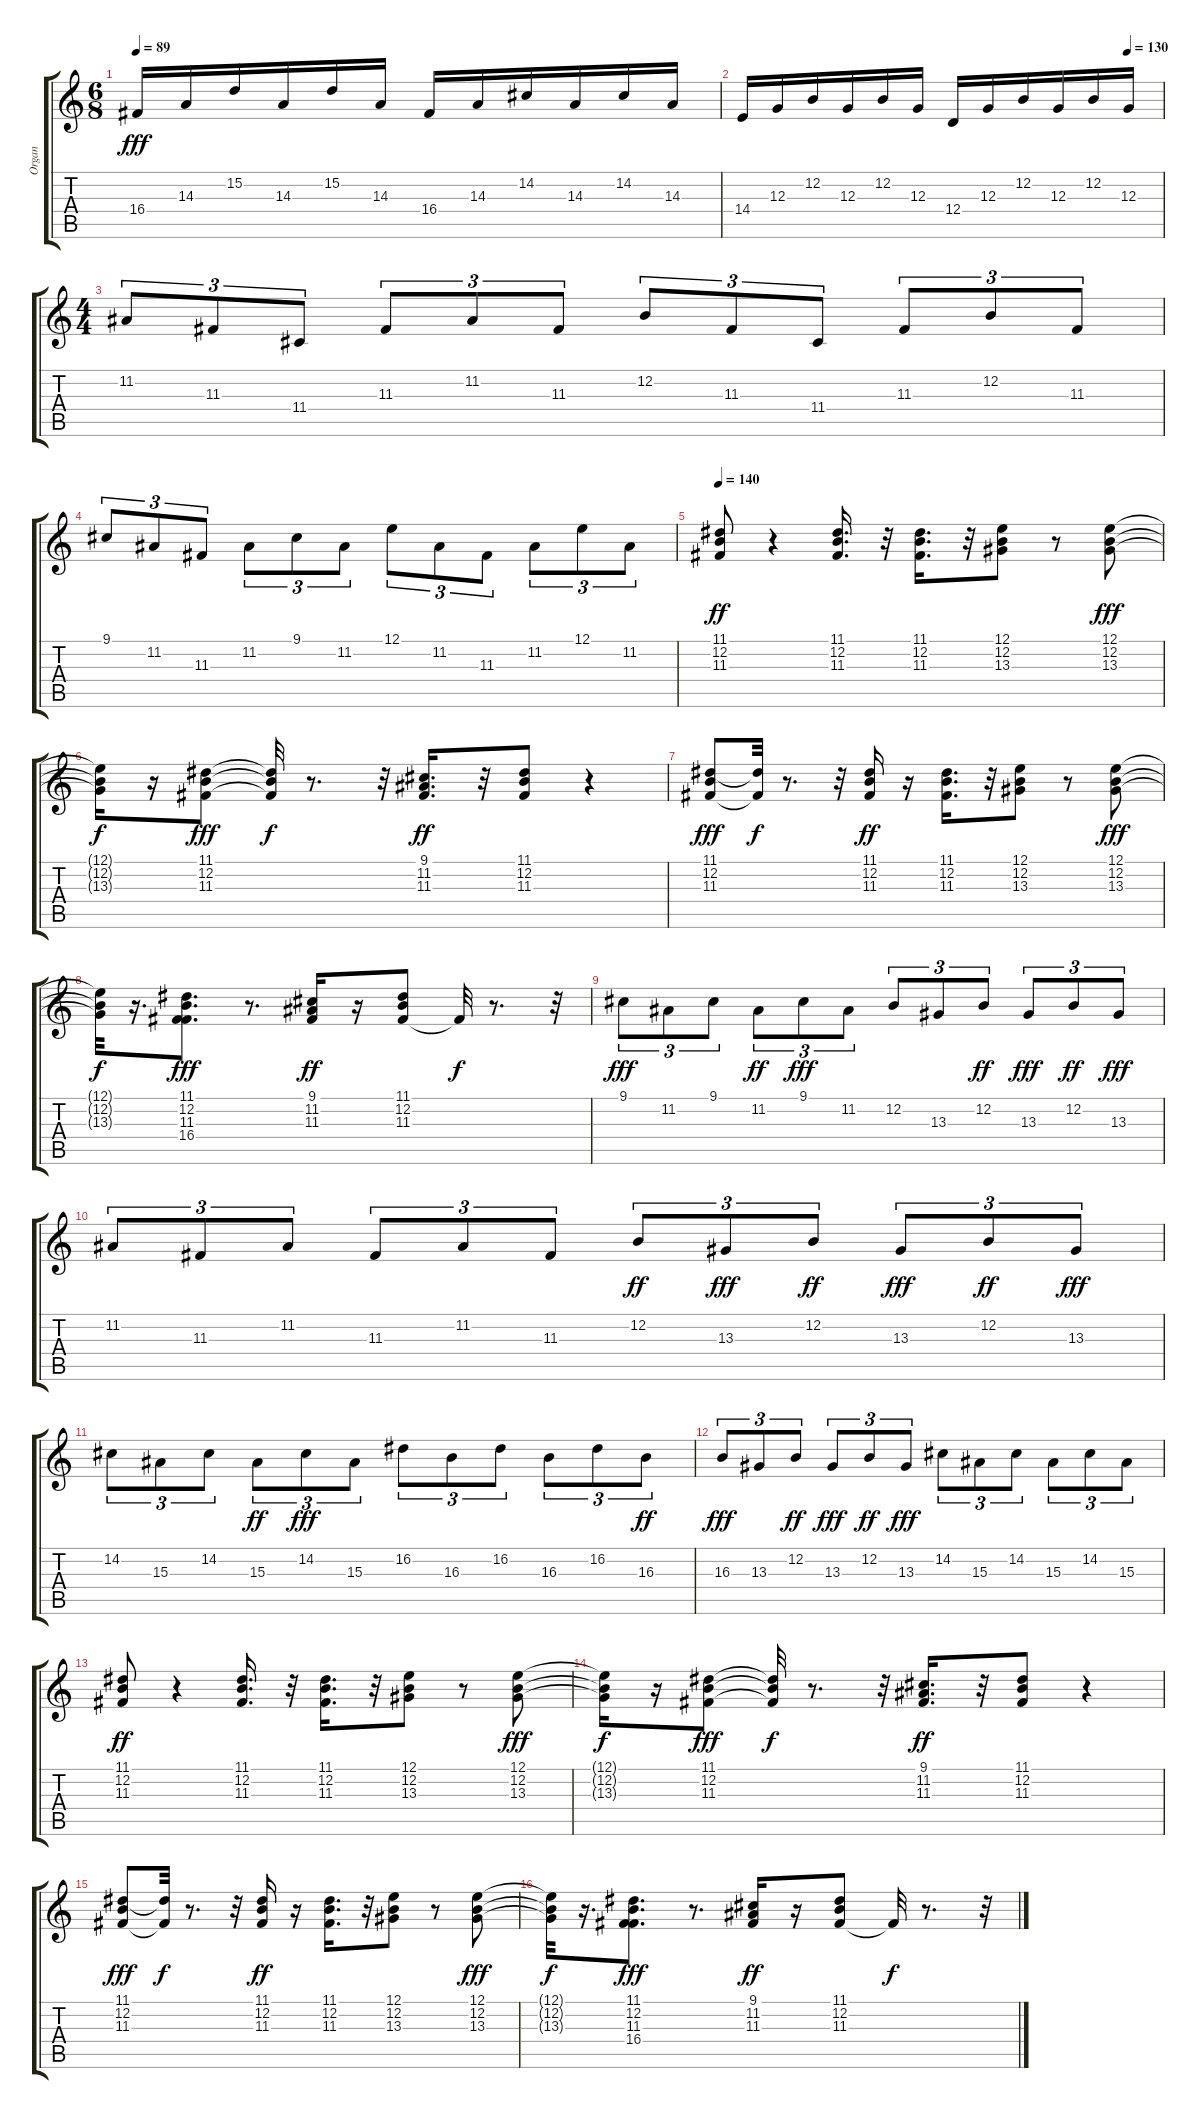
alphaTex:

\track ("Organ" "Organ") {instrument rockorgan}
\staff {score tabs}
\tuning (E4 B3 G3 D3 A2 E2) {hide}
\ts (6 8)
\tempo 89
\clef g2
\ks c
16.4.16{dy fff} 14.3.16 15.2.16 14.3.16 15.2.16 14.3.16 16.4.16 14.3.16 14.2.16 14.3.16 14.2.16 14.3.16 |
\tempo (130 0.9166666666666666)
14.4.16 12.3.16 12.2.16 12.3.16 12.2.16 12.3.16 12.4.16 12.3.16 12.2.16 12.3.16 12.2.16 12.3.16 |
\ts (4 4)
11.2.8{tu (3 2)} 11.3.8{tu (3 2)} 11.4.8{tu (3 2)} 11.3.8{tu (3 2)} 11.2.8{tu (3 2)} 11.3.8{tu (3 2)} 12.2.8{tu (3 2)} 11.3.8{tu (3 2)} 11.4.8{tu (3 2)} 11.3.8{tu (3 2)} 12.2.8{tu (3 2)} 11.3.8{tu (3 2)} |
9.1.8{tu (3 2)} 11.2.8{tu (3 2)} 11.3.8{tu (3 2)} 11.2.8{tu (3 2)} 9.1.8{tu (3 2)} 11.2.8{tu (3 2)} 12.1.8{tu (3 2)} 11.2.8{tu (3 2)} 11.3.8{tu (3 2)} 11.2.8{tu (3 2)} 12.1.8{tu (3 2)} 11.2.8{tu (3 2)} |
\tempo 140
(11.1 12.2 11.3).8{dy ff instrument rockorgan} r.4 (11.1 12.2 11.3).16{d} r.32 (11.1 12.2 11.3).16{d} r.32 (12.1 12.2 13.3).8 r.8 (12.1 12.2 13.3).8{dy fff} |
(12.1{t} 12.2{t} 13.3{t}).16{dy f} r.16 (11.1 12.2 11.3).8{dy fff} (11.1{t} 12.2{t} 11.3{t}).32{dy f} r.8{d} r.32 (9.1 11.2 11.3).16{d dy ff} r.32 (11.1 12.2 11.3).8 r.4 |
(11.1 12.2 11.3).8{dy fff} (11.1{t} 11.3{t}).32{dy f} r.8{d} r.32 (11.1 12.2 11.3).16{dy ff} r.16 (11.1 12.2 11.3).16{d} r.32 (12.1 12.2 13.3).8 r.8 (12.1 12.2 13.3).8{dy fff} |
(12.1{t} 12.2{t} 13.3{t}).32{dy f} r.16{d} (11.1 12.2 11.3 16.4).8{d dy fff} r.8{d} (9.1 11.2 11.3).16{dy ff} r.16 (11.1 12.2 11.3).8 11.3{t}.32{dy f} r.8{d} r.32 |
9.1.8{tu (3 2) dy fff instrument honkytonkpiano} 11.2.8{tu (3 2)} 9.1.8{tu (3 2)} 11.2.8{tu (3 2) dy ff} 9.1.8{tu (3 2) dy fff} 11.2.8{tu (3 2)} 12.2.8{tu (3 2)} 13.3.8{tu (3 2)} 12.2.8{tu (3 2) dy ff} 13.3.8{tu (3 2) dy fff} 12.2.8{tu (3 2) dy ff} 13.3.8{tu (3 2) dy fff} |
11.2.8{tu (3 2)} 11.3.8{tu (3 2)} 11.2.8{tu (3 2)} 11.3.8{tu (3 2)} 11.2.8{tu (3 2)} 11.3.8{tu (3 2)} 12.2.8{tu (3 2) dy ff} 13.3.8{tu (3 2) dy fff} 12.2.8{tu (3 2) dy ff} 13.3.8{tu (3 2) dy fff} 12.2.8{tu (3 2) dy ff} 13.3.8{tu (3 2) dy fff} |
14.2.8{tu (3 2)} 15.3.8{tu (3 2)} 14.2.8{tu (3 2)} 15.3.8{tu (3 2) dy ff} 14.2.8{tu (3 2) dy fff} 15.3.8{tu (3 2)} 16.2.8{tu (3 2)} 16.3.8{tu (3 2)} 16.2.8{tu (3 2)} 16.3.8{tu (3 2)} 16.2.8{tu (3 2)} 16.3.8{tu (3 2) dy ff} |
16.3.8{tu (3 2) dy fff} 13.3.8{tu (3 2)} 12.2.8{tu (3 2) dy ff} 13.3.8{tu (3 2) dy fff} 12.2.8{tu (3 2) dy ff} 13.3.8{tu (3 2) dy fff} 14.2.8{tu (3 2)} 15.3.8{tu (3 2)} 14.2.8{tu (3 2)} 15.3.8{tu (3 2)} 14.2.8{tu (3 2)} 15.3.8{tu (3 2)} |
(11.1 12.2 11.3).8{dy ff instrument rockorgan} r.4 (11.1 12.2 11.3).16{d} r.32 (11.1 12.2 11.3).16{d} r.32 (12.1 12.2 13.3).8 r.8 (12.1 12.2 13.3).8{dy fff} |
(12.1{t} 12.2{t} 13.3{t}).16{dy f} r.16 (11.1 12.2 11.3).8{dy fff} (11.1{t} 12.2{t} 11.3{t}).32{dy f} r.8{d} r.32 (9.1 11.2 11.3).16{d dy ff} r.32 (11.1 12.2 11.3).8 r.4 |
(11.1 12.2 11.3).8{dy fff} (11.1{t} 11.3{t}).32{dy f} r.8{d} r.32 (11.1 12.2 11.3).16{dy ff} r.16 (11.1 12.2 11.3).16{d} r.32 (12.1 12.2 13.3).8 r.8 (12.1 12.2 13.3).8{dy fff} |
(12.1{t} 12.2{t} 13.3{t}).32{dy f} r.16{d} (11.1 12.2 11.3 16.4).8{d dy fff} r.8{d} (9.1 11.2 11.3).16{dy ff} r.16 (11.1 12.2 11.3).8 11.3{t}.32{dy f} r.8{d} r.32
